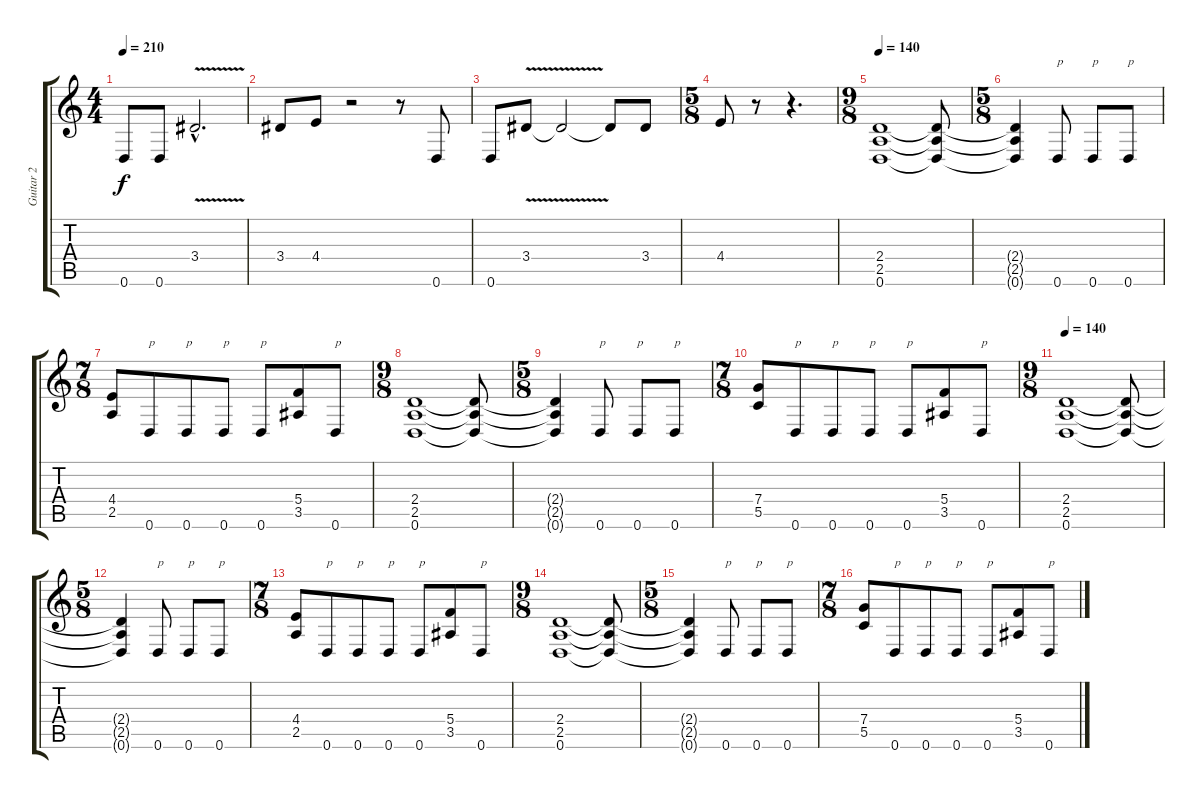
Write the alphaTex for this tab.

\track ("Guitar 2" "Guitar 2") {instrument distortionguitar}
\staff {score tabs}
\tuning (D4 A3 F3 C3 G2 D2) {hide}
\ts (4 4)
\tempo 210
\clef g2
\ks c
0.6.8{dy f} 0.6.8 3.4{v hac}.2{d} |
3.4.8 4.4.8 r.2 r.8 0.6.8 |
0.6.8 3.4{v}.8 3.4{t}.2 3.4{t}.8 3.4.8 |
\ts (5 8)
4.4.8 r.8 r.4{d} |
\ts (9 8)
\tempo 140
(2.4 2.5 0.6).1 (2.4{t} 2.5{t} 0.6{t}).8 |
\ts (5 8)
(2.4{t} 2.5{t} 0.6{t}).4 0.6.8{txt "p"} 0.6.8{txt "p"} 0.6.8{txt "p"} |
\ts (7 8)
(4.4 2.5).8 0.6.8{txt "p"} 0.6.8{txt "p"} 0.6.8{txt "p"} 0.6.8{txt "p"} (5.4 3.5).8 0.6.8{txt "p"} |
\ts (9 8)
(2.4 2.5 0.6).1 (2.4{t} 2.5{t} 0.6{t}).8 |
\ts (5 8)
(2.4{t} 2.5{t} 0.6{t}).4 0.6.8{txt "p"} 0.6.8{txt "p"} 0.6.8{txt "p"} |
\ts (7 8)
(7.4 5.5).8 0.6.8{txt "p"} 0.6.8{txt "p"} 0.6.8{txt "p"} 0.6.8{txt "p"} (5.4 3.5).8 0.6.8{txt "p"} |
\ts (9 8)
\tempo 140
(2.4 2.5 0.6).1 (2.4{t} 2.5{t} 0.6{t}).8 |
\ts (5 8)
(2.4{t} 2.5{t} 0.6{t}).4 0.6.8{txt "p"} 0.6.8{txt "p"} 0.6.8{txt "p"} |
\ts (7 8)
(4.4 2.5).8 0.6.8{txt "p"} 0.6.8{txt "p"} 0.6.8{txt "p"} 0.6.8{txt "p"} (5.4 3.5).8 0.6.8{txt "p"} |
\ts (9 8)
(2.4 2.5 0.6).1 (2.4{t} 2.5{t} 0.6{t}).8 |
\ts (5 8)
(2.4{t} 2.5{t} 0.6{t}).4 0.6.8{txt "p"} 0.6.8{txt "p"} 0.6.8{txt "p"} |
\ts (7 8)
(7.4 5.5).8 0.6.8{txt "p"} 0.6.8{txt "p"} 0.6.8{txt "p"} 0.6.8{txt "p"} (5.4 3.5).8 0.6.8{txt "p"}
